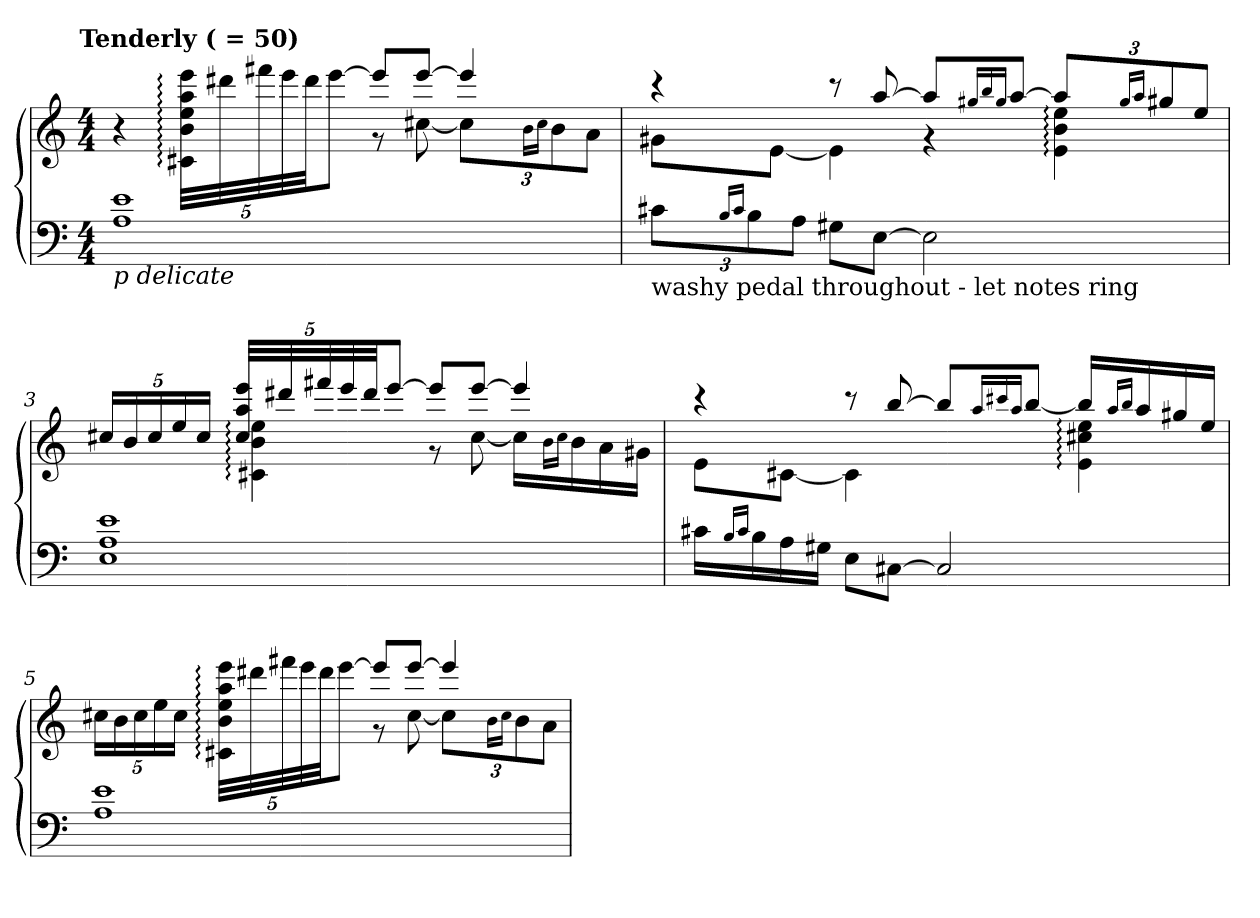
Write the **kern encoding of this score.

**kern	**kern
*part1	*part1
*staff2	*staff1
*clefF4	*clefG2
*k[]	*k[]
!!LO:TX:omd:t=Tenderly ( = 50)
*M4/4	*M4/4
*MM50	*MM50
=1	=1
*	*^
!LO:TX:b:i:t=p delicate	!	!
1A 1e	4r	2ryy
*	*Xbrackettup	*
.	40c#X:\ 40b:\ 40ee:\ 40aa:\ 40eee:\LLL	.
.	40ddd#X!\	.
.	40fff#X!\	.
.	40eee!\	.
.	40ddd#!\JJ	.
.	[8eee\J	.
.	8eee/L]	8r
.	[8eee/J	[8cc#X\
.	4eee/]	12cc#\L]
.	.	16qb\LL
.	.	16qcc#\JJ
.	.	12b\
.	.	12a\J
=2	=2	=2
!LO:TX:b:t=washy pedal throughout - let notes ring	!	!
12c#X\L	4r	8g#X\L
16qB/LL	.	.
16qc#/JJ	.	.
12B\	.	.
.	.	[8e\J
12A\J	.	.
8G#X\L	8r	4e\]
[8E\J	[8aa/	.
2E\]	8aa/L]	4r
.	16qgg#X/LL	.
.	16qbb/	.
.	16qgg#/JJ	.
.	[8aa/J	.
.	12aa/L]	4e:\ 4b:\ 4ee:\
.	16qgg#/LL	.
.	16qaa/JJ	.
.	12gg#/	.
.	12ee/J	.
!!LO:LB:g=z	!!
=3	=3	=3
1E 1A 1e	20cc#X/LL	4ryy
.	20b/	.
.	20cc#/	.
.	20ee/	.
.	20cc#/JJ	.
.	40cc#/ 40aa/ 40eee/LLL	4c#X:\ 4b:\ 4ee:\
.	40ddd#X!/	.
.	40fff#X!/	.
.	40eee!/	.
.	40ddd#!/JJ	.
.	[8eee/J	.
.	8eee/L]	8r
.	[8eee/J	[8cc#\
.	4eee/]	16cc#\LL]
.	.	16qb\LL
.	.	16qcc#\JJ
.	.	16b\
.	.	16a\
.	.	16g#X\JJ
!!LO:LB:g=z	!!
=4	=4	=4
16c#X\LL	4r	8e\L
16qB/LL	.	.
16qqc#/JJ	.	.
16B\	.	.
16A\	.	[8c#X\J
16G#X\JJ	.	.
8E\L	8r	4c#\]
[8C#X\J	[8bb/	.
2C#/]	8bb/L]	4ryy
.	16qaa/LL	.
.	16qqccc#X/	.
.	16qqaa/JJ	.
.	[8bb/J	.
.	16bb/LL]	4e:\ 4cc#X:\ 4ee:\
.	16qaa/LL	.
.	16qqbb/JJ	.
.	16aa/	.
.	16gg#X/	.
.	16ee/JJ	.
!!LO:LB:g=z	!!
=5	=5	=5
1A 1e	20cc#X\LL	2ryy
.	20b\	.
.	20cc#\	.
.	20ee\	.
.	20cc#\JJ	.
.	40c#X:\ 40b:\ 40ee:\ 40aa:\ 40eee:\LLL	.
.	40ddd#X!\	.
.	40fff#X!\	.
.	40eee!\	.
.	40ddd#!\JJ	.
.	[8eee\J	.
.	8eee/L]	8r
.	[8eee/J	[8cc#\
.	4eee/]	12cc#\L]
.	.	16qb\LL
.	.	16qqcc#\JJ
.	.	12b\
.	.	12a\J
*	*v	*v
=	=
*-	*-
